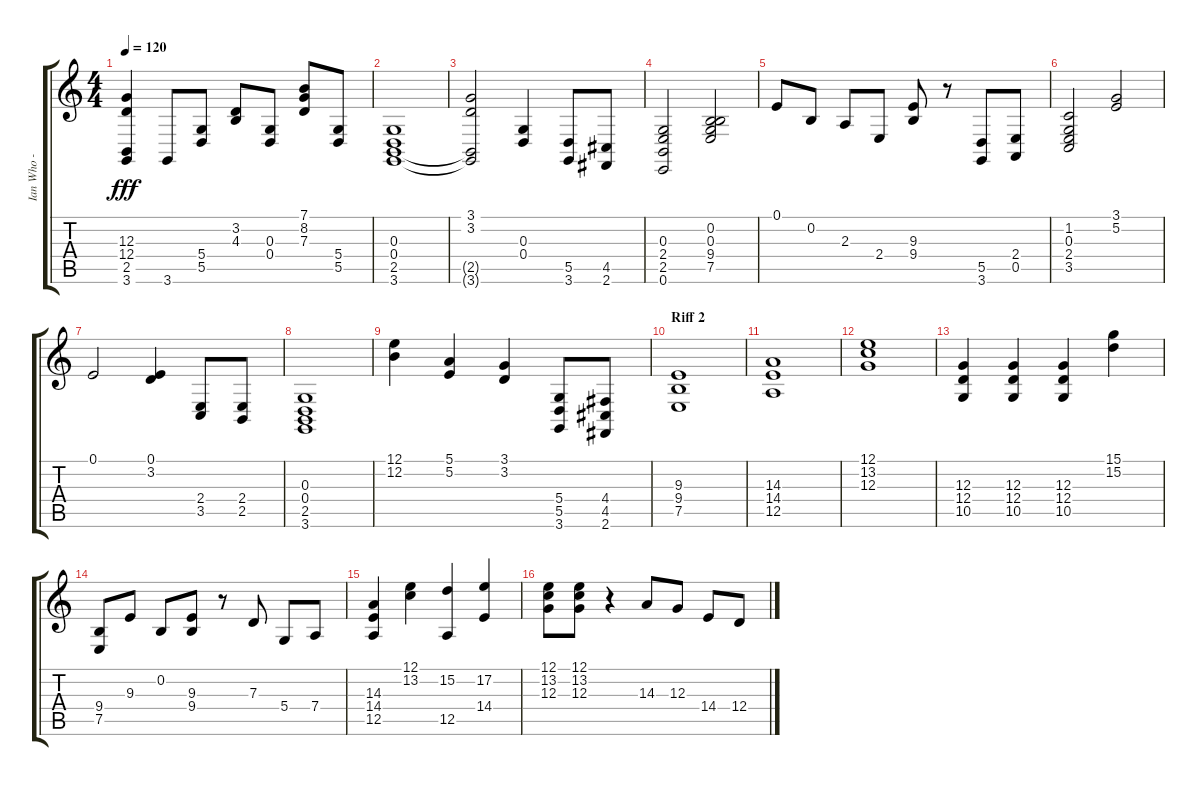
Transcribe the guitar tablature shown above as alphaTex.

\track ("Ian Who - Piano" "Ian Who - ") {instrument acousticgrandpiano}
\staff {score tabs}
\tuning (E4 B3 G3 D3 A2 E2) {hide}
\ts (4 4)
\tempo 120
\clef g2
\ks c
(12.3{t} 12.4{t} 2.5{t} 3.6{t}).4{dy fff} 3.6.8 (5.4 5.5).8 (3.2 4.3).8 (0.3 0.4).8 (7.1 8.2 7.3).8 (5.4 5.5).8 |
(0.3 0.4 2.5 3.6).1 |
(3.1 3.2 2.5{t} 3.6{t}).2 (0.3 0.4).4 (5.5 3.6).8 (4.5 2.6).8 |
(0.3 2.4 2.5 0.6).2 (0.2 0.3 9.4 7.5).2 |
0.1.8 0.2.8 2.3.8 2.4.8 (9.3 9.4).8 r.8 (5.5 3.6).8 (2.4 0.5).8 |
(1.2 0.3 2.4 3.5).2 (3.1 5.2).2 |
0.1.2 (0.1 3.2).4 (2.4 3.5).8 (2.4 2.5).8 |
(0.3 0.4 2.5 3.6).1 |
(12.1 12.2).4 (5.1 5.2).4 (3.1 3.2).4 (5.4 5.5 3.6).8 (4.4 4.5 2.6).8 |
\section ("" "Riff 2")
(9.3 9.4 7.5).1 |
(14.3 14.4 12.5).1 |
(12.1 13.2 12.3).1 |
(12.3 12.4 10.5).4 (12.3 12.4 10.5).4 (12.3 12.4 10.5).4 (15.1 15.2).4 |
(9.4 7.5).8 9.3.8 0.2.8 (9.3 9.4).8 r.8 7.3.8 5.4.8 7.4.8 |
(14.3 14.4 12.5).4 (12.1 13.2).4 (15.2 12.5).4 (17.2 14.4).4 |
(12.1 13.2 12.3).8 (12.1 13.2 12.3).8 r.4 14.3.8 12.3.8 14.4.8 12.4.8
